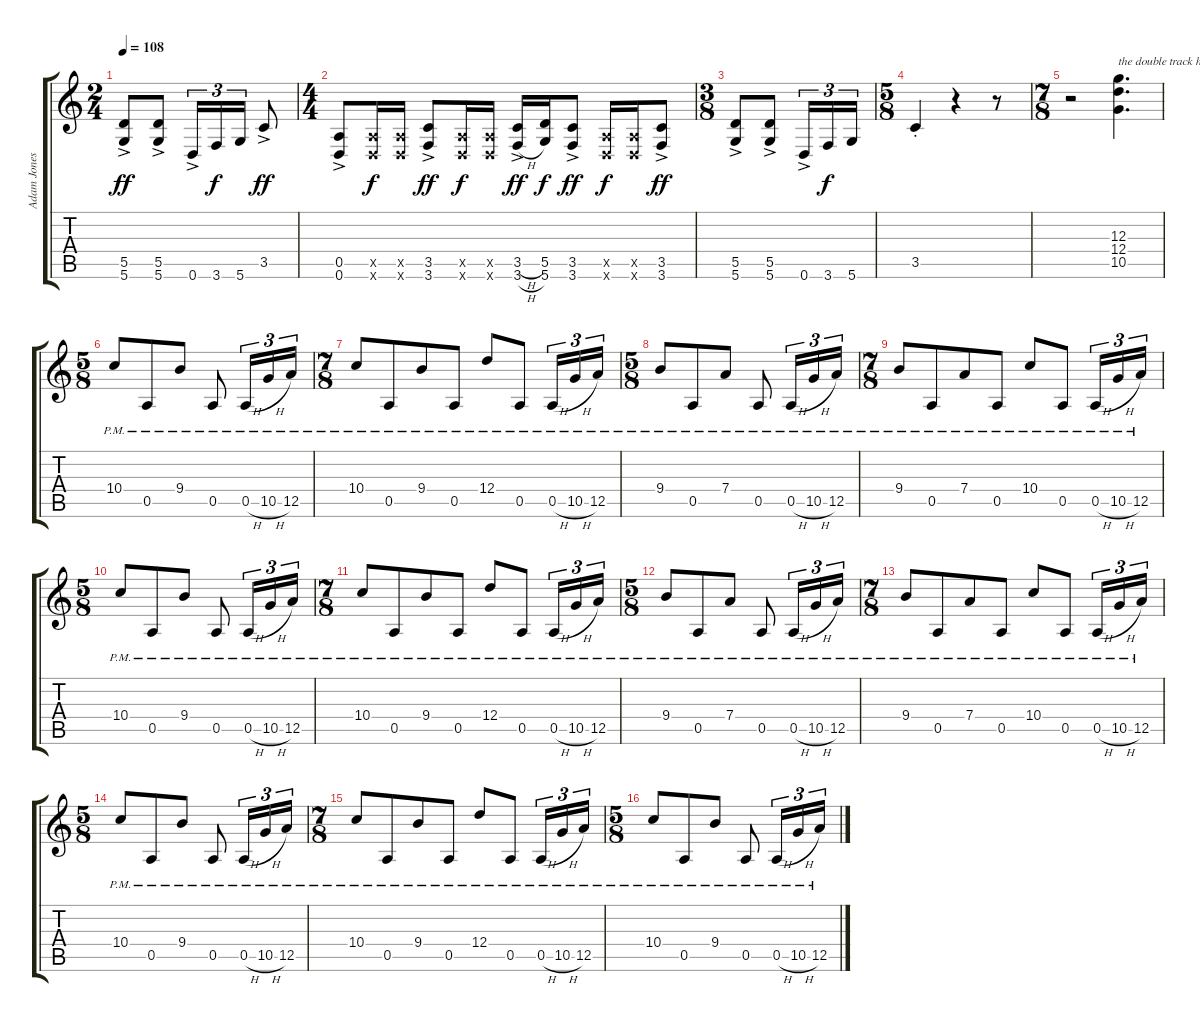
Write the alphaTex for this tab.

\track ("Adam Jones" "Adam Jones") {instrument overdrivenguitar}
\staff {score tabs}
\tuning (E4 B3 G3 D3 A2 D2) {hide}
\ts (2 4)
\tempo 108
\clef g2
\ks c
(5.5{ac} 5.6{ac}).8{dy ff} (5.5{ac} 5.6{ac}).8 0.6{ac}.16{tu (3 2)} 3.6.16{tu (3 2) dy f} 5.6.16{tu (3 2)} 3.5{ac}.8{dy ff} |
\ts (4 4)
(0.5{ac} 0.6{ac}).8 (0.5{x} 0.6{x}).16{dy f} (0.5{x} 0.6{x}).16 (3.5{ac} 3.6{ac}).8{dy ff} (0.5{x} 0.6{x}).16{dy f} (0.5{x} 0.6{x}).16 (3.5{h ac} 3.6{h ac}).16{dy ff} (5.5 5.6).16{dy f} (3.5{ac} 3.6{ac}).8{dy ff} (0.5{x} 0.6{x}).16{dy f} (0.5{x} 0.6{x}).16 (3.5{ac} 3.6{ac}).8{dy ff} |
\ts (3 8)
(5.5{ac} 5.6{ac}).8 (5.5{ac} 5.6{ac}).8 0.6{ac}.16{tu (3 2)} 3.6.16{tu (3 2) dy f} 5.6.16{tu (3 2)} |
\ts (5 8)
3.5{st}.4 r.4 r.8 |
\ts (7 8)
r.2 (12.3 12.4 10.5).4{d txt "the double track holds this out longer"} |
\ts (5 8)
10.4{pm}.8 0.5{pm}.8 9.4{pm}.8 0.5{pm}.8 0.5{h pm}.16{tu (3 2)} 10.5{h pm}.16{tu (3 2)} 12.5{pm}.16{tu (3 2)} |
\ts (7 8)
10.4{pm}.8 0.5{pm}.8 9.4{pm}.8 0.5{pm}.8 12.4{pm}.8 0.5{pm}.8 0.5{h pm}.16{tu (3 2)} 10.5{h pm}.16{tu (3 2)} 12.5{pm}.16{tu (3 2)} |
\ts (5 8)
9.4{pm}.8 0.5{pm}.8 7.4{pm}.8 0.5{pm}.8 0.5{h pm}.16{tu (3 2)} 10.5{h pm}.16{tu (3 2)} 12.5{pm}.16{tu (3 2)} |
\ts (7 8)
9.4{pm}.8 0.5{pm}.8 7.4{pm}.8 0.5{pm}.8 10.4{pm}.8 0.5{pm}.8 0.5{h pm}.16{tu (3 2)} 10.5{h pm}.16{tu (3 2)} 12.5{pm}.16{tu (3 2)} |
\ts (5 8)
10.4{pm}.8 0.5{pm}.8 9.4{pm}.8 0.5{pm}.8 0.5{h pm}.16{tu (3 2)} 10.5{h pm}.16{tu (3 2)} 12.5{pm}.16{tu (3 2)} |
\ts (7 8)
10.4{pm}.8 0.5{pm}.8 9.4{pm}.8 0.5{pm}.8 12.4{pm}.8 0.5{pm}.8 0.5{h pm}.16{tu (3 2)} 10.5{h pm}.16{tu (3 2)} 12.5{pm}.16{tu (3 2)} |
\ts (5 8)
9.4{pm}.8 0.5{pm}.8 7.4{pm}.8 0.5{pm}.8 0.5{h pm}.16{tu (3 2)} 10.5{h pm}.16{tu (3 2)} 12.5{pm}.16{tu (3 2)} |
\ts (7 8)
9.4{pm}.8 0.5{pm}.8 7.4{pm}.8 0.5{pm}.8 10.4{pm}.8 0.5{pm}.8 0.5{h pm}.16{tu (3 2)} 10.5{h pm}.16{tu (3 2)} 12.5{pm}.16{tu (3 2)} |
\ts (5 8)
10.4{pm}.8 0.5{pm}.8 9.4{pm}.8 0.5{pm}.8 0.5{h pm}.16{tu (3 2)} 10.5{h pm}.16{tu (3 2)} 12.5{pm}.16{tu (3 2)} |
\ts (7 8)
10.4{pm}.8 0.5{pm}.8 9.4{pm}.8 0.5{pm}.8 12.4{pm}.8 0.5{pm}.8 0.5{h pm}.16{tu (3 2)} 10.5{h pm}.16{tu (3 2)} 12.5{pm}.16{tu (3 2)} |
\ts (5 8)
10.4{pm}.8 0.5{pm}.8 9.4{pm}.8 0.5{pm}.8 0.5{h pm}.16{tu (3 2)} 10.5{h pm}.16{tu (3 2)} 12.5{pm}.16{tu (3 2)}
